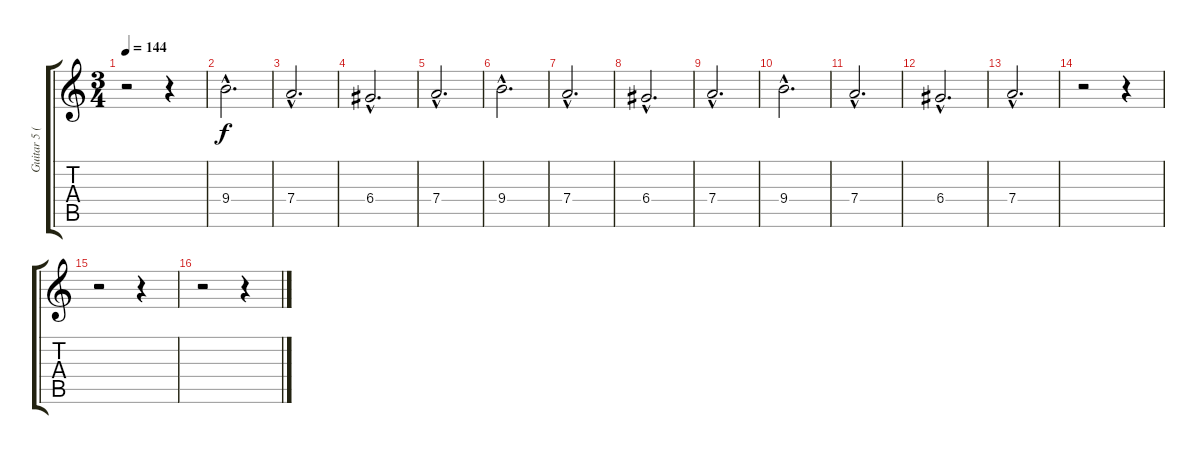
\track ("Guitar 5 (Acoustic)" "Guitar 5 (") {instrument acousticguitarsteel}
\staff {score tabs}
\tuning (E4 B3 G3 D3 A2 E2) {hide}
\ts (3 4)
\tempo 144
\clef g2
\ks c
r.2{dy f} r.4 |
9.4{hac}.2{d} |
7.4{hac}.2{d} |
6.4{hac}.2{d} |
7.4{hac}.2{d} |
9.4{hac}.2{d} |
7.4{hac}.2{d} |
6.4{hac}.2{d} |
7.4{hac}.2{d} |
9.4{hac}.2{d} |
7.4{hac}.2{d} |
6.4{hac}.2{d} |
7.4{hac}.2{d} |
r.2 r.4 |
r.2 r.4 |
r.2 r.4
